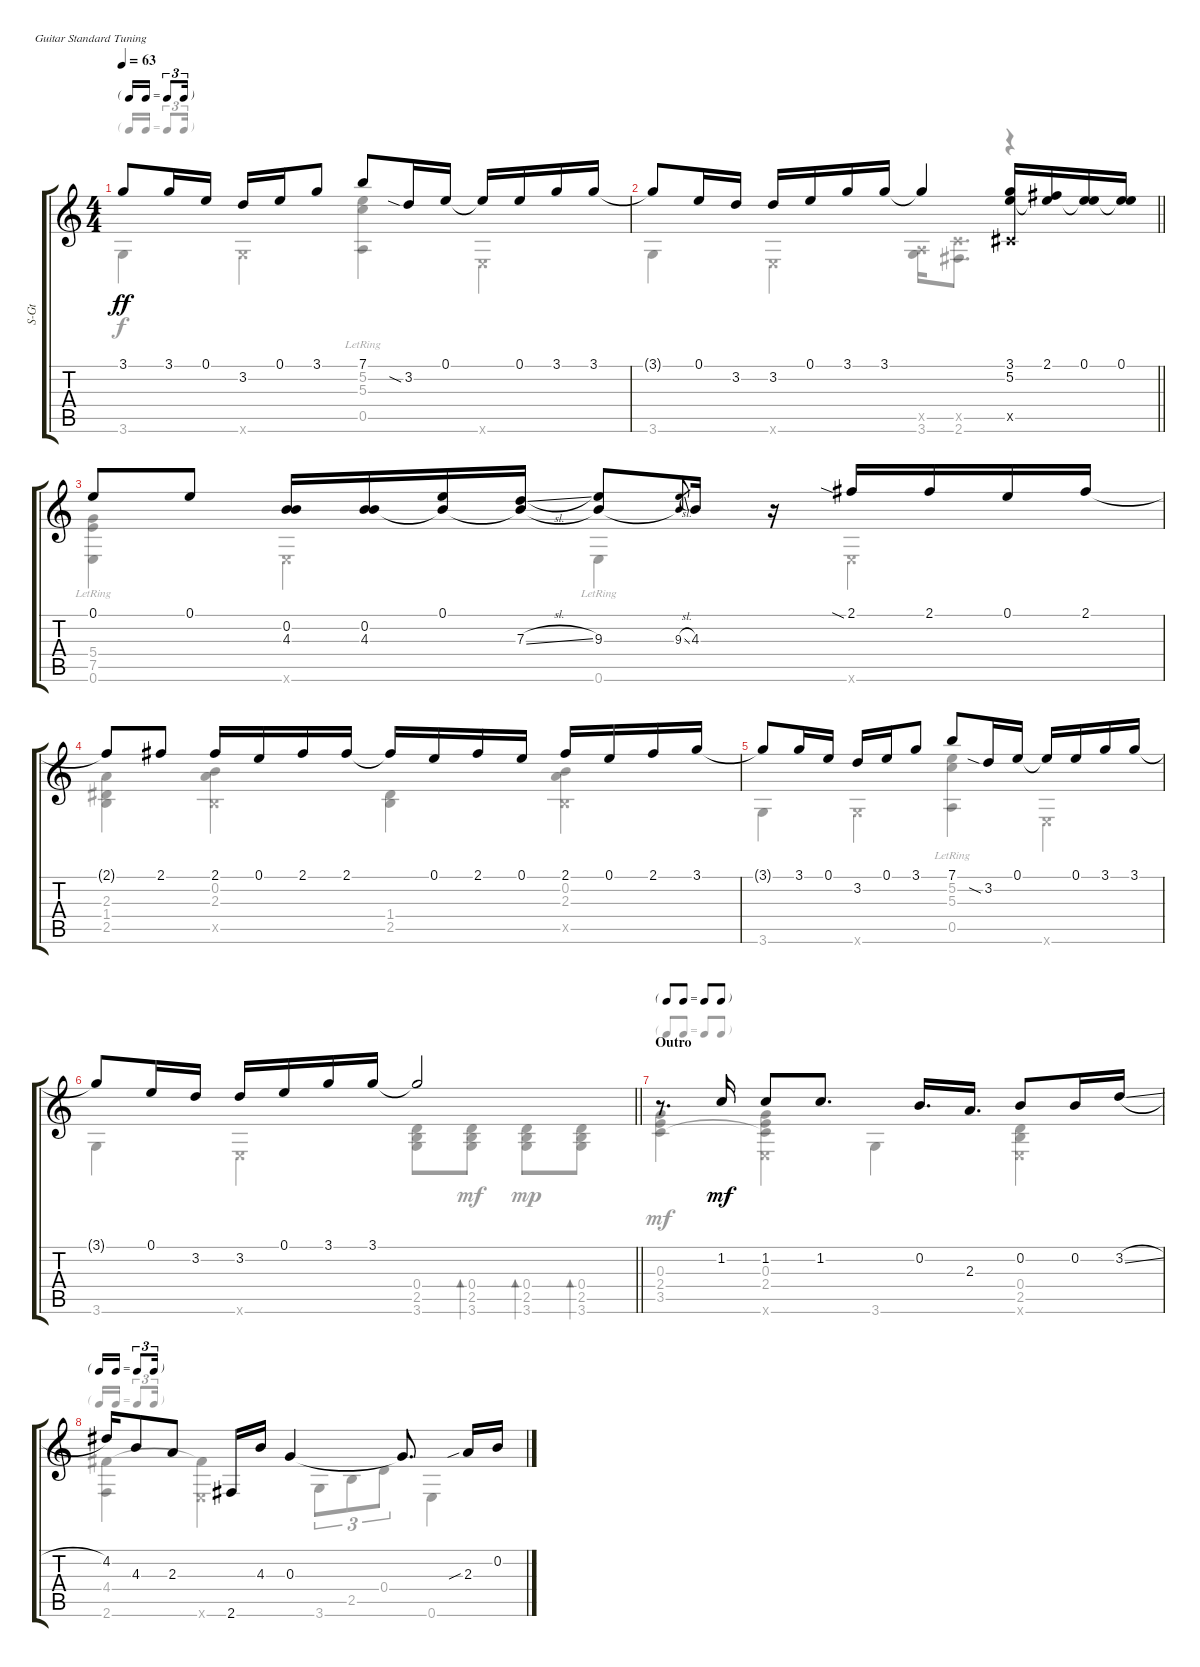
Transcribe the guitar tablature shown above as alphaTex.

\bracketExtendMode groupsimilarinstruments
\otherSystemsTrackNameOrientation horizontal
\track ("Guitar" "S-Gt") {instrument acousticguitarsteel}
\staff {score tabs}
\tuning (E4 B3 G3 D3 A2 E2)
\voice
\ts (4 4)
\tf triplet16th
\tempo 63
\clef g2
\ks c
3.1{t}.8{dy ff beam Up} 3.1.16{beam Up} 0.1.16{beam Up} 3.2.16{beam Up} 0.1.16{beam Up} 3.1.8{beam Up} 7.1.8{beam Up} 3.2{sia}.16{beam Up} 0.1.16{beam Up} 0.1{t}.16{beam Up} 0.1.16{beam Up} 3.1.16{beam Up} 3.1.16{beam Up} |
\barLineRight lightlight
3.1{t}.8{beam Up} 0.1.16{beam Up} 3.2.16{beam Up} 3.2.16{beam Up} 0.1.16{beam Up} 3.1.16{beam Up} 3.1.16{beam Up} 3.1{t}.4{beam Up} (3.1 5.2 4.5{x acc #}).16{beam Up} (2.1{acc #} 5.2{t}).16{beam Up} (0.1 5.2{t}).16{beam Up} (0.1 5.2{t}).16{beam Up} |
0.1.8{beam Up} 0.1.8{beam Up} (0.2 4.3).16{beam Up} (0.2 4.3).16{beam Up} (0.1 0.2{t}).16{beam Up} (7.3{sl} 0.2{t}).16{beam Up} (9.3 0.2{t}).8{beam Up} (9.3{sl} 0.2{t}).8{gr beam Up} 4.3.16{beam Up} r.16{beam Up} 2.1{sia acc #}.16{beam Up} 2.1{acc #}.16{beam Up} 0.1.16{beam Up} 2.1{acc #}.16{beam Up} |
2.1{t acc #}.8{beam Up} 2.1{acc #}.8{beam Up} 2.1{acc #}.16{beam Up} 0.1.16{beam Up} 2.1{acc #}.16{beam Up} 2.1{acc #}.16{beam Up} 2.1{t acc #}.16{beam Up} 0.1.16{beam Up} 2.1{acc #}.16{beam Up} 0.1.16{beam Up} 2.1{acc #}.16{beam Up} 0.1.16{beam Up} 2.1{acc #}.16{beam Up} 3.1.16{beam Up} |
3.1{t}.8{beam Up} 3.1.16{beam Up} 0.1.16{beam Up} 3.2.16{beam Up} 0.1.16{beam Up} 3.1.8{beam Up} 7.1.8{beam Up} 3.2{sia}.16{beam Up} 0.1.16{beam Up} 0.1{t}.16{beam Up} 0.1.16{beam Up} 3.1.16{beam Up} 3.1.16{beam Up} |
\barLineRight lightlight
3.1{t}.8{beam Up} 0.1.16{beam Up} 3.2.16{beam Up} 3.2.16{beam Up} 0.1.16{beam Up} 3.1.16{beam Up} 3.1.16{beam Up} 3.1{t}.2{beam Up} |
\tf none
\section ("" "Outro")
r.8{d beam Up} 1.2.16{dy mf beam Up} 1.2.8{beam Up} 1.2.8{d beam Up} 0.2.16{d beam Up} 2.3.16{d beam Up} 0.2.8{beam Up} 0.2.16{beam Up} 3.2{sl}.16{beam Up} |
\tf triplet16th
4.2{acc #}.16{beam Up} 4.3.8{beam Up} 2.3.8{beam Up} 2.6{acc #}.16{beam Up} 4.3.16{beam Up} 0.3.4{beam Up} 0.3{t}.8{d beam Up} 2.3{sib}.16{beam Up} 0.2.16{beam Up}
\voice
\clef g2
\ottava regular
\simile none
\ks c
3.6.4{dy f beam Down} 3.6{x}.4{beam Down} (5.2 5.3 0.5{lr}).4{beam Down} 0.6{x}.4{beam Down} |
\barLineRight lightlight
3.6.4{beam Down} 0.6{x}.4{beam Down} (3.6 0.5{x}).16{beam Down} (4.5{x acc #} 2.6{acc #}).8{d beam Down} r.4{beam Down} |
(5.4{lr} 7.5{lr} 0.6{lr}).4{beam Down} 0.6{x}.4{beam Down} 0.6{lr}.4{beam Down} 0.6{x}.4{beam Down} |
(2.3 1.4{acc #} 2.5).4{beam Down} (0.2 2.3 2.5{x}).4{beam Down} (1.4{acc #} 2.5).4{beam Down} (0.2 2.3 2.5{x}).4{beam Down} |
3.6.4{beam Down} 3.6{x}.4{beam Down} (5.2 5.3 0.5{lr}).4{beam Down} 0.6{x}.4{beam Down} |
\barLineRight lightlight
3.6.4{beam Down} 0.6{x}.4{beam Down} (3.6 2.5 0.4).8{beam Down} (3.6 0.4 2.5).8{bd 30 dy mf beam Down} (3.6 2.5 0.4).8{bd 30 dy mp beam Down} (3.6 0.4 2.5).8{bd 30 beam Down} |
(3.5 2.4 0.3).4{dy mf beam Down} (0.6{x} 0.3 2.4 3.5{t}).4{beam Down} 3.6.4{beam Down} (0.6{x} 0.4 2.5).4{beam Down} |
(2.6{acc #} 4.4{acc #}).4{beam Down} (0.6{x} 4.4{t acc #}).4{beam Down} 3.6.8{tu (3 2) beam Down} 2.5.8{tu (3 2) beam Down} 0.4.8{tu (3 2) beam Down} 0.6.4{beam Down}
